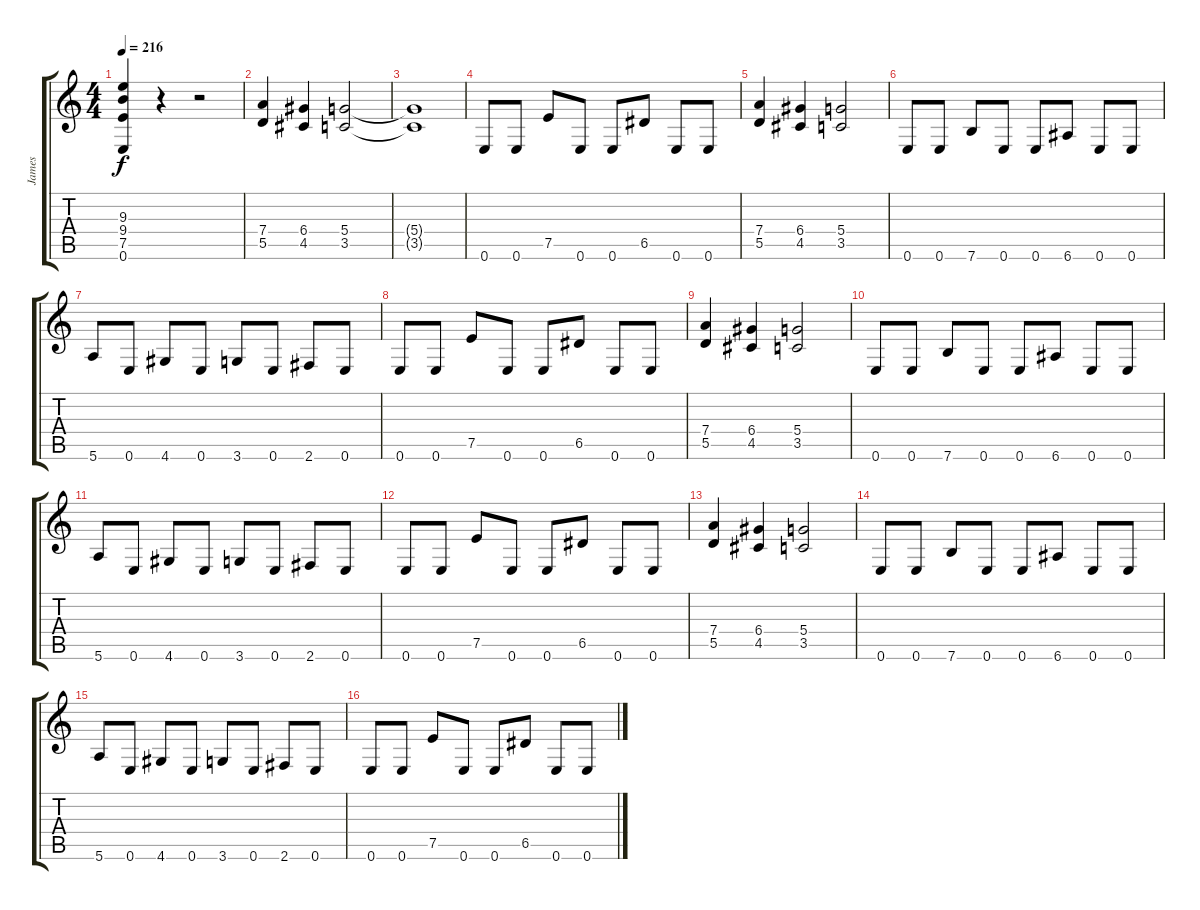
\track ("James" "James") {instrument distortionguitar}
\staff {score tabs}
\tuning (E4 B3 G3 D3 A2 E2) {hide}
\ts (4 4)
\tempo 216
\clef g2
\ks c
(9.3 9.4 7.5 0.6).4{dy f instrument distortionguitar} r.4 r.2 |
(7.4 5.5).4 (6.4 4.5).4 (5.4 3.5).2 |
(5.4{t} 3.5{t}).1 |
0.6.8 0.6.8 7.5.8 0.6.8 0.6.8{txt ""} 6.5.8 0.6.8 0.6.8 |
(7.4 5.5).4 (6.4 4.5).4 (5.4 3.5).2 |
0.6.8 0.6.8 7.6.8 0.6.8 0.6.8 6.6.8 0.6.8 0.6.8 |
5.6.8 0.6.8 4.6.8 0.6.8 3.6.8 0.6.8 2.6.8 0.6.8 |
0.6.8 0.6.8 7.5.8 0.6.8 0.6.8 6.5.8 0.6.8 0.6.8 |
(7.4 5.5).4 (6.4 4.5).4 (5.4 3.5).2 |
0.6.8 0.6.8 7.6.8 0.6.8 0.6.8 6.6.8 0.6.8 0.6.8 |
5.6.8 0.6.8 4.6.8 0.6.8 3.6.8 0.6.8 2.6.8 0.6.8 |
0.6.8 0.6.8 7.5.8 0.6.8 0.6.8 6.5.8 0.6.8 0.6.8 |
(7.4 5.5).4 (6.4 4.5).4 (5.4 3.5).2 |
0.6.8 0.6.8 7.6.8 0.6.8 0.6.8 6.6.8 0.6.8 0.6.8 |
5.6.8 0.6.8 4.6.8 0.6.8 3.6.8 0.6.8 2.6.8 0.6.8 |
0.6.8 0.6.8 7.5.8 0.6.8 0.6.8 6.5.8 0.6.8 0.6.8
